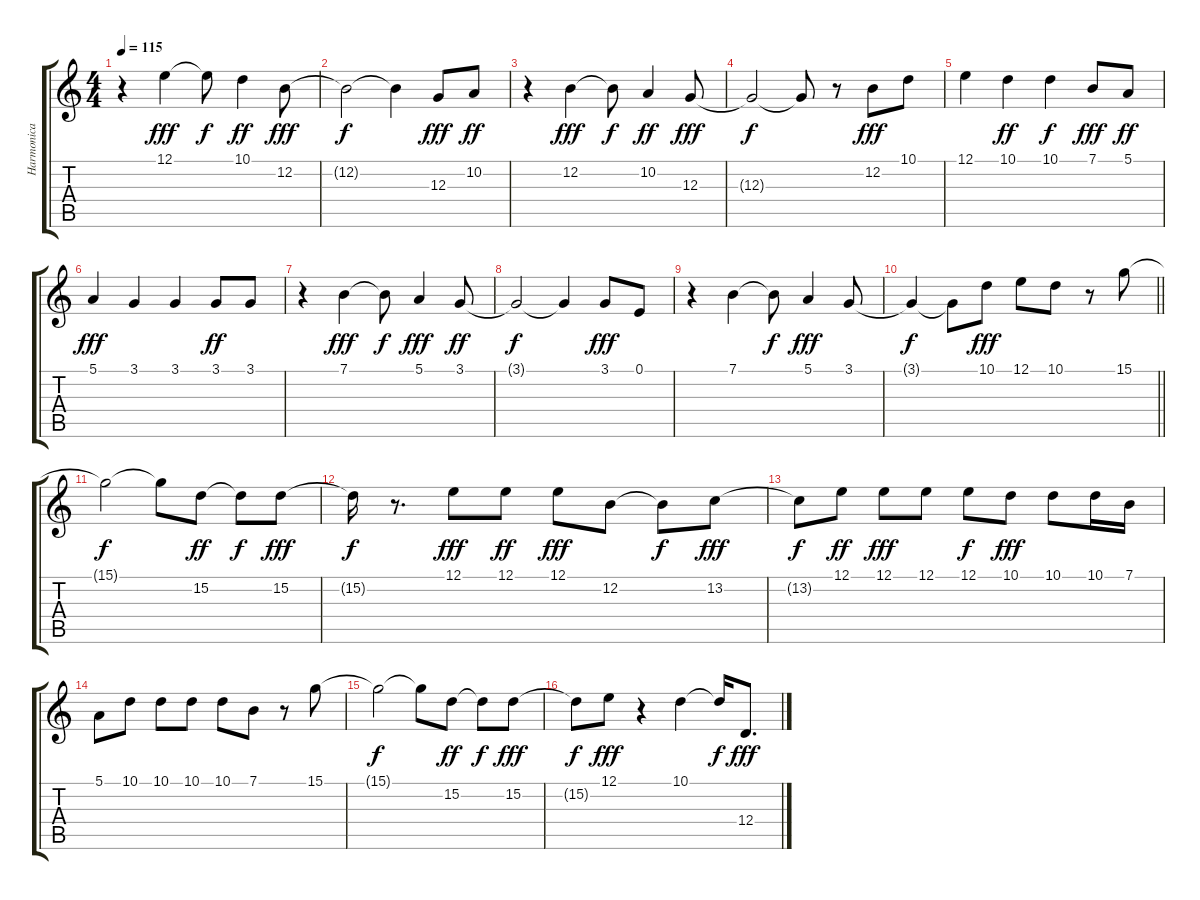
\track ("Harmonica (Voice)" "Harmonica ") {instrument harmonica}
\staff {score tabs}
\tuning (E4 B3 G3 D3 A2 E2) {hide}
\ts (4 4)
\tempo 115
\clef g2
\ks c
r.4{dy fff} 12.1.4 12.1{t}.8{dy f} 10.1.4{dy ff} 12.2.8{dy fff} |
12.2{t}.2{dy f} 12.2{t}.4 12.3.8{dy fff} 10.2.8{dy ff} |
r.4 12.2.4{dy fff} 12.2{t}.8{dy f} 10.2.4{dy ff} 12.3.8{dy fff} |
12.3{t}.2{dy f} 12.3{t}.8 r.8 12.2.8{dy fff} 10.1.8 |
12.1.4 10.1.4{dy ff} 10.1.4{dy f} 7.1.8{dy fff} 5.1.8{dy ff} |
5.1.4{dy fff} 3.1.4 3.1.4 3.1.8{dy ff} 3.1.8 |
r.4 7.1.4{dy fff} 7.1{t}.8{dy f} 5.1.4{dy fff} 3.1.8{dy ff} |
3.1{t}.2{dy f} 3.1{t}.4 3.1.8{dy fff} 0.1.8 |
r.4 7.1.4 7.1{t}.8{dy f} 5.1.4{dy fff} 3.1.8 |
\barLineRight lightlight
3.1{t}.4{dy f} 3.1{t}.8 10.1.8{dy fff} 12.1.8 10.1.8 r.8 15.1.8 |
15.1{t}.2{dy f} 15.1{t}.8 15.2.8{dy ff} 15.2{t}.8{dy f} 15.2.8{dy fff} |
15.2{t}.16{dy f} r.8{d} 12.1.8{dy fff} 12.1.8{dy ff} 12.1.8{dy fff} 12.2.8 12.2{t}.8{dy f} 13.2.8{dy fff} |
13.2{t}.8{dy f} 12.1.8{dy ff} 12.1.8{dy fff} 12.1.8 12.1.8{dy f} 10.1.8{dy fff} 10.1.8 10.1.16 7.1.16 |
5.1.8 10.1.8 10.1.8 10.1.8 10.1.8 7.1.8 r.8 15.1.8 |
15.1{t}.2{dy f} 15.1{t}.8 15.2.8{dy ff} 15.2{t}.8{dy f} 15.2.8{dy fff} |
15.2{t}.8{dy f} 12.1.8{dy fff} r.4 10.1.4 10.1{t}.16{dy f} 12.4.8{d dy fff}
